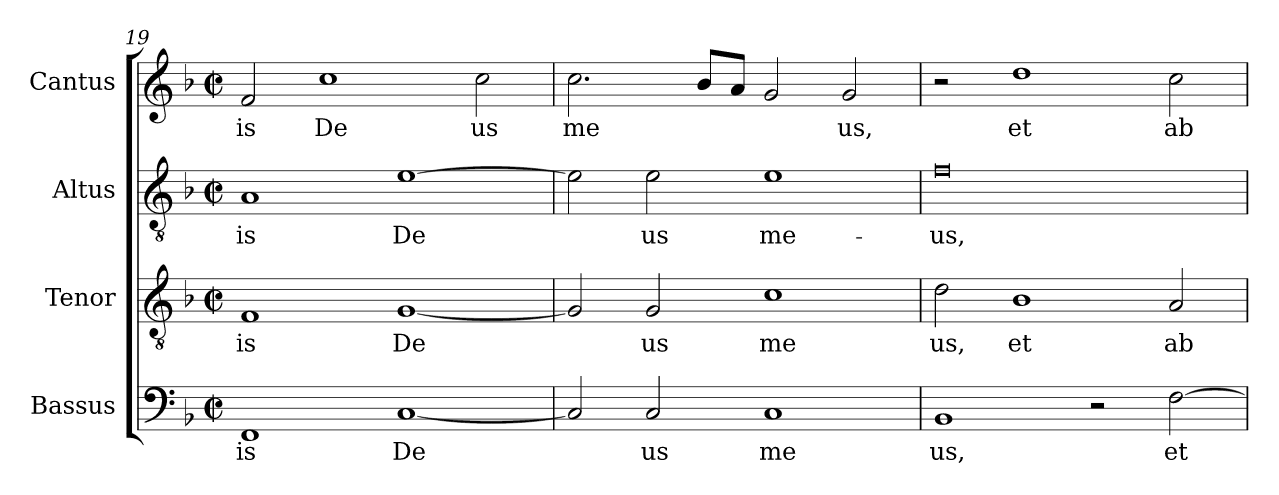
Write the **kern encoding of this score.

**kern	**text	**kern	**text	**kern	**text	**kern	**text
*part4	*part4	*part3	*part3	*part2	*part2	*part1	*part1
*staff4	*staff4	*staff3	*staff3	*staff2	*staff2	*staff1	*staff1
*I"Bassus	*	*I"Tenor	*	*I"Altus	*	*I"Cantus	*
*clefF4	*	*clefGv2	*	*clefGv2	*	*clefG2	*
*k[b-]	*	*k[b-]	*	*k[b-]	*	*k[b-]	*
*F:	*	*F:	*	*F:	*	*F:	*
*M2/2	*	*M2/2	*	*M2/2	*	*M2/2	*
*met(c|)	*	*met(c|)	*	*met(c|)	*	*met(c|)	*
=19	=19	=19	=19	=19	=19	=19	=19
!	!LO:LY:b:cj	!	!LO:LY:b:cj	!	!LO:LY:b:cj	!	!LO:LY:b:cj
1FF	-is	1F	-is	1A	-is	2f/	is
!	!	!	!	!	!	!	!LO:LY:b:cj
.	.	.	.	.	.	1cc	De
!	!LO:LY:b:cj	!	!LO:LY:b:cj	!	!LO:LY:b:cj	!	!
[<1C	De-	[<1G	De-	[<1e	De-	.	.
!	!	!	!	!	!	!	!LO:LY:b:cj
.	.	.	.	.	.	2cc\	us
!!LO:LB:g=z
=20	=20	=20	=20	=20	=20	=20	=20
!	!LO:LY:b:cj	!	!LO:LY:b:cj	!	!LO:LY:b:cj	!	!LO:LY:b:cj
2C/]	--	2G/]	--	2e\]	--	2.cc\	me
!	!LO:LY:b:cj	!	!LO:LY:b:cj	!	!LO:LY:b:cj	!	!
2C/	-us	2G/	-us	2e\	-us	.	.
!	!	!	!	!	!	!	!LO:LY:b:cj
.	.	.	.	.	.	8b-/L	.
!	!	!	!	!	!	!	!LO:LY:b:cj
.	.	.	.	.	.	8a/J	.
!	!LO:LY:b:cj	!	!LO:LY:b:cj	!	!LO:LY:b:cj	!	!LO:LY:b:cj
1C	me	1c	me	1e	me-	2g/	.
!	!	!	!	!	!	!	!LO:LY:b:cj
.	.	.	.	.	.	2g/	us,
=21	=21	=21	=21	=21	=21	=21	=21
!	!LO:LY:b:cj	!	!LO:LY:b:cj	!	!LO:LY:b:cj	!	!
1BB-	us,	2d\	us,	0f	-us,	2r	.
!	!	!	!LO:LY:b:cj	!	!	!	!LO:LY:b:cj
.	.	1B-	et	.	.	1dd	et
2r	.	.	.	.	.	.	.
!	!LO:LY:b:cj	!	!LO:LY:b:cj	!	!	!	!LO:LY:b:cj
[>2F\	et	2A/	ab	.	.	2cc\	ab
=	=	=	=	=	=	=	=
*-	*-	*-	*-	*-	*-	*-	*-
